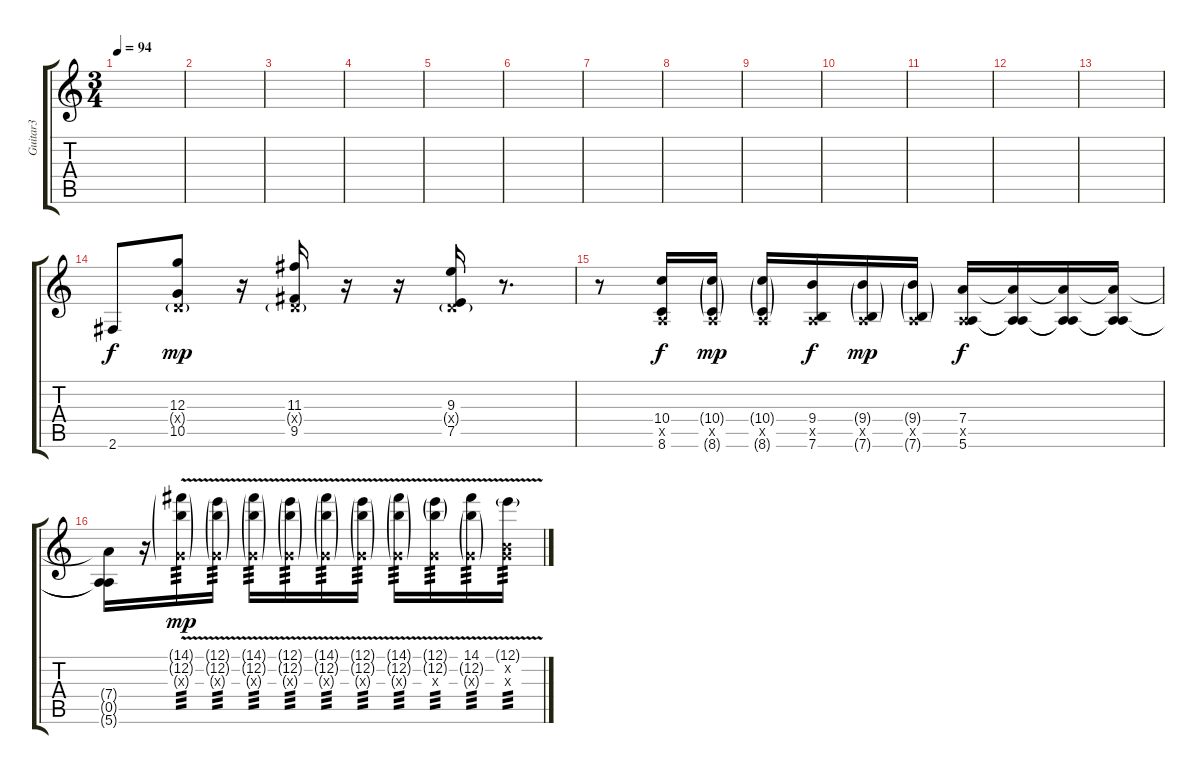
\track ("Guitar3" "Guitar3") {instrument overdrivenguitar}
\staff {score tabs}
\tuning (E4 B3 G3 D3 A2 E2) {hide}
\ts (3 4)
\tempo 94
\clef g2
\ks c
|
|
|
|
|
|
|
|
|
|
|
|
|
2.6.8 (12.3 0.4{g x} 10.5).8{dy mp} r.16 (11.3 0.4{g x} 9.5).16 r.16 r.16 (9.3 0.4{g x} 7.5).16 r.8{d} |
r.8 (10.4 0.5{x} 8.6).16{dy f} (10.4{g} 0.5{x} 8.6{g}).16{dy mp} (10.4{g} 0.5{x} 8.6{g}).16 (9.4 0.5{x} 7.6).16{dy f} (9.4{g} 0.5{x} 7.6{g}).16{dy mp} (9.4{g} 0.5{x} 7.6{g}).16 (7.4 0.5{x} 5.6).16{dy f} (7.4{t} 0.5{t} 5.6{t}).16 (7.4{t} 0.5{t} 5.6{t}).16 (7.4{t} 0.5{t} 5.6{t}).16 |
(7.4{t} 0.5{t} 5.6{t}).16 r.16 (14.1{v g} 12.2{v g} 0.3{g x}).16{tp 3 dy mp} (12.1{v g} 12.2{v g} 0.3{g x}).16{tp 3} (14.1{v g} 12.2{v g} 0.3{g x}).16{tp 3} (12.1{v g} 12.2{v g} 0.3{g x}).16{tp 3} (14.1{v g} 12.2{v g} 0.3{g x}).16{tp 3} (12.1{v g} 12.2{v g} 0.3{g x}).16{tp 3} (14.1{v g} 12.2{v g} 0.3{g x}).16{tp 3} (12.1{v g} 12.2{g} 0.3{x}).16{tp 3} (14.1{v} 12.2{v g} 0.3{g x}).16{tp 3} (12.1{v g} 0.2{x} 0.3{x}).16{tp 3}
